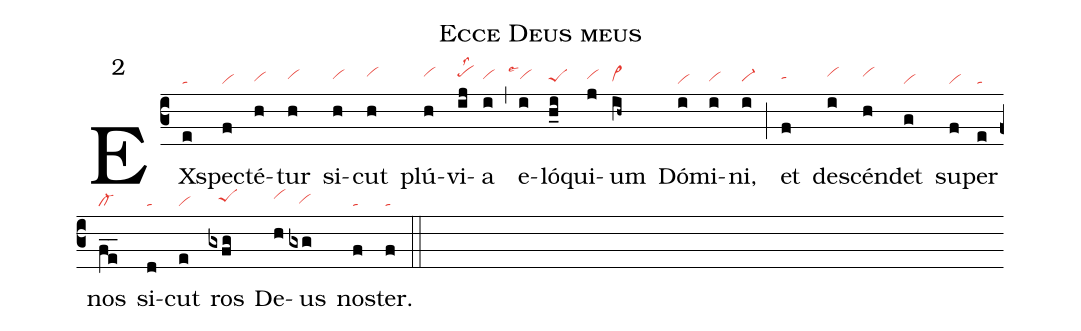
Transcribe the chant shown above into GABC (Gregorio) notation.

name: Ecce Deus meus;
mode: 2;
nabc-lines: 1;
%%
(c3)
EX(e|ta)spec(f|vi)té(h|vihg)tur(h|vihh) si(h|vihh)cut(h|vihi) plú(h|vihi)vi(ij|pehilss2)a(i|vihh) (,)
e(i|```vihhlse1)ló(h_i|peShg)qui(j|vihh)um(ih~|vi>hg) Dó(i|vi)mi(i|vihg)ni,(i|vi-hg) (;)
et(f|tahh) des(i|vihi)cén(h|vihi)det(g|vi) su(f|vi)per(e|ta) nos(fe__|cl-) si(d|ta)cut(e|vi) ros(gxfg|///peShh) De(h|vihi)us(gxg|///vihg) nos(f|ta)ter.(f|ta) (::)
